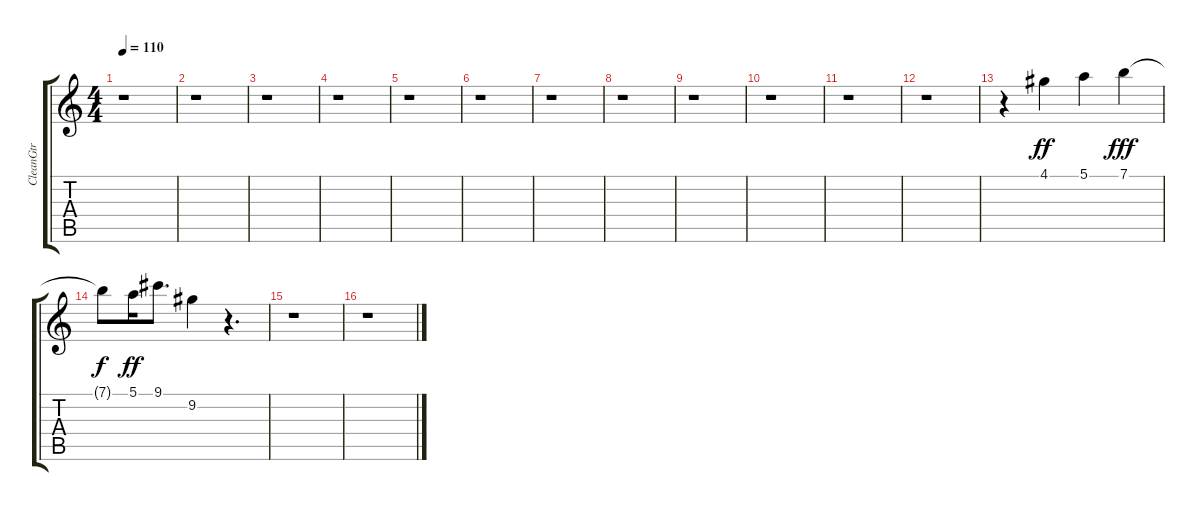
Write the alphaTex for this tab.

\track ("CleanGtr" "CleanGtr") {instrument electricguitarclean}
\staff {score tabs}
\tuning (E4 B3 G3 D3 A2 E2) {hide}
\ts (4 4)
\tempo 110
\clef g2
\ks c
r.1{dy pp} |
r.1 |
r.1 |
r.1 |
r.1 |
r.1 |
r.1 |
r.1 |
r.1 |
r.1 |
r.1 |
r.1 |
r.4 4.1.4{dy ff} 5.1.4 7.1.4{dy fff} |
7.1{t}.8{dy f} 5.1.16{dy ff} 9.1.8{d} 9.2.4 r.4{d} |
r.1 |
r.1
